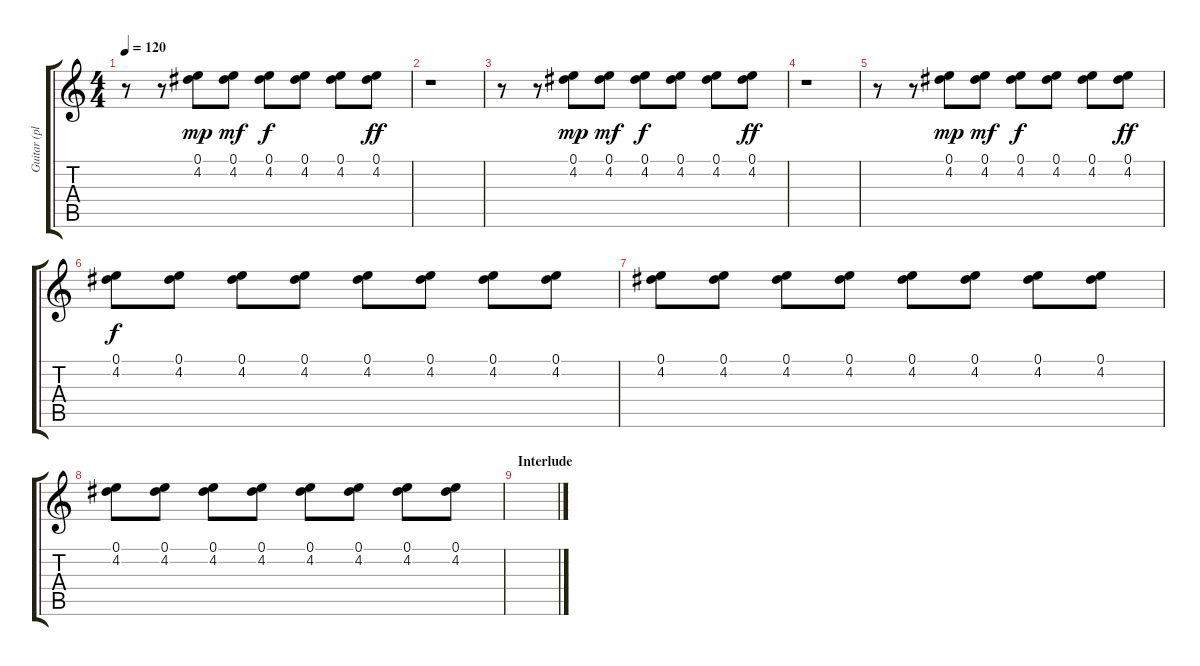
\track ("Guitar (plays only in choruses)" "Guitar (pl") {instrument electricguitarclean}
\staff {score tabs}
\tuning (E4 B3 G3 D3 A2 E2) {hide}
\ts (4 4)
\tempo 120
\clef g2
\ks c
r.8{dy ff} r.8 (0.1 4.2).8{dy mp} (0.1 4.2).8{dy mf} (0.1 4.2).8{dy f} (0.1 4.2).8 (0.1 4.2).8 (0.1 4.2).8{dy ff} |
r.1 |
r.8 r.8 (0.1 4.2).8{dy mp} (0.1 4.2).8{dy mf} (0.1 4.2).8{dy f} (0.1 4.2).8 (0.1 4.2).8 (0.1 4.2).8{dy ff} |
r.1 |
r.8 r.8 (0.1 4.2).8{dy mp} (0.1 4.2).8{dy mf} (0.1 4.2).8{dy f} (0.1 4.2).8 (0.1 4.2).8 (0.1 4.2).8{dy ff} |
(0.1 4.2).8{dy f} (0.1 4.2).8 (0.1 4.2).8 (0.1 4.2).8 (0.1 4.2).8 (0.1 4.2).8 (0.1 4.2).8 (0.1 4.2).8 |
(0.1 4.2).8 (0.1 4.2).8 (0.1 4.2).8 (0.1 4.2).8 (0.1 4.2).8 (0.1 4.2).8 (0.1 4.2).8 (0.1 4.2).8 |
(0.1 4.2).8 (0.1 4.2).8 (0.1 4.2).8 (0.1 4.2).8 (0.1 4.2).8 (0.1 4.2).8 (0.1 4.2).8 (0.1 4.2).8 |
\section ("" "Interlude")
